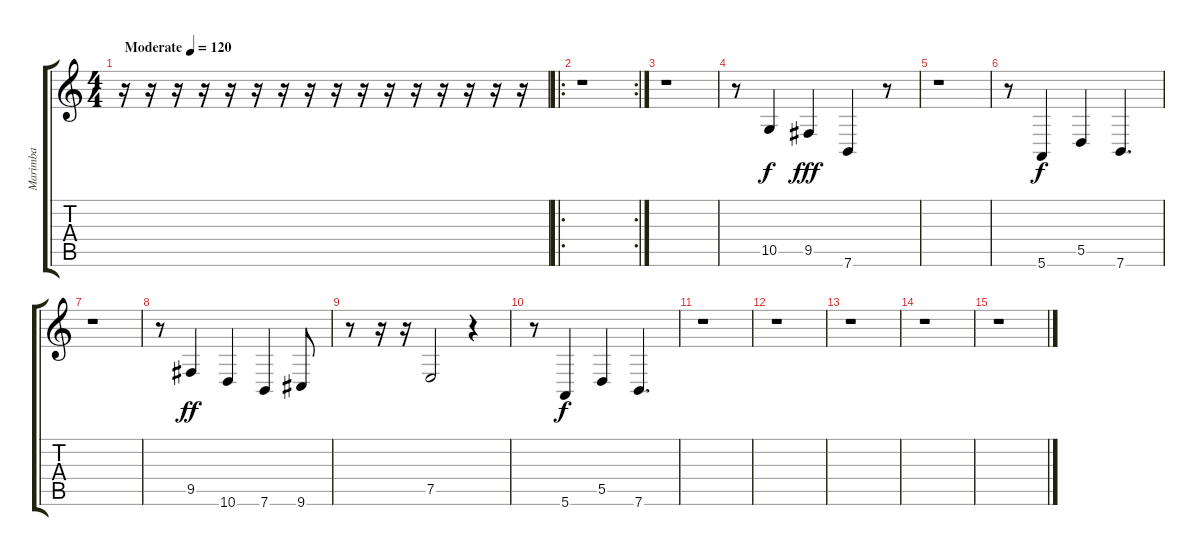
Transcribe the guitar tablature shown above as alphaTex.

\track ("Marimba" "Marimba") {instrument vibraphone}
\staff {score tabs}
\tuning (E4 B3 G3 D3 A2 E2) {hide}
\ts (4 4)
\tempo (120 "Moderate")
\clef g2
\ks c
r.16{dy f instrument vibraphone} r.16 r.16 r.16 r.16 r.16 r.16 r.16 r.16 r.16 r.16 r.16 r.16 r.16 r.16 r.16 |
\ro
\rc 2
r.1 |
r.1 |
r.8 10.5.4 9.5.4{dy fff} 7.6.4 r.8 |
r.1 |
r.8 5.6.4{dy f} 5.5.4 7.6.4{d} |
r.1 |
r.8 9.5.4{dy ff} 10.6.4 7.6.4 9.6.8 |
r.8 r.16 r.16 7.5.2 r.4 |
r.8 5.6.4{dy f} 5.5.4 7.6.4{d} |
r.1 |
r.1 |
r.1 |
r.1 |
r.1
